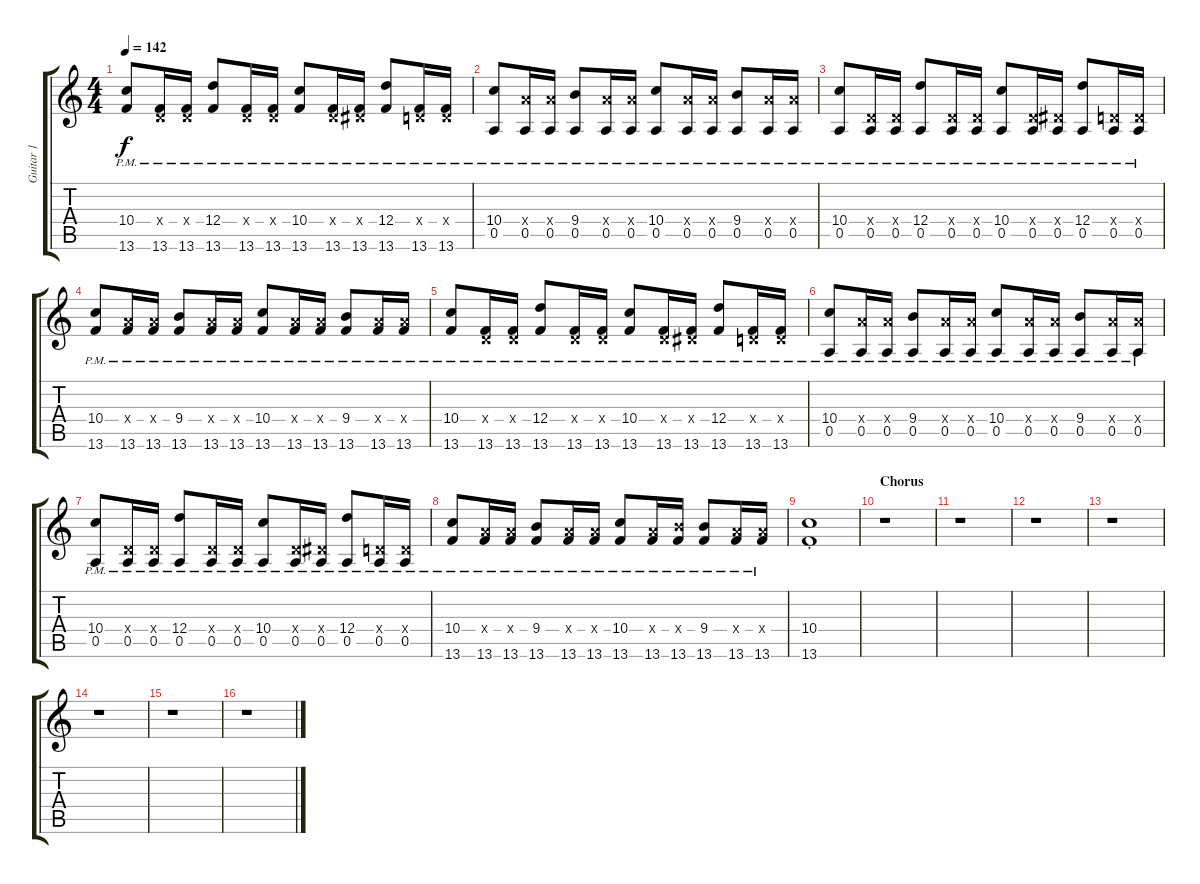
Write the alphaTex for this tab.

\track ("Guitar 1" "Guitar 1") {instrument electricguitarclean}
\staff {score tabs}
\tuning (E4 B3 G3 D3 A2 E2) {hide}
\ts (4 4)
\tempo 142
\clef g2
\ks c
(10.4{pm} 13.6{pm}).8{dy f} (0.4{x} 13.6{pm}).16 (0.4{x} 13.6{pm}).16 (12.4{pm} 13.6{pm}).8 (0.4{x} 13.6{pm}).16 (0.4{x} 13.6{pm}).16 (10.4{pm} 13.6{pm}).8 (0.4{x} 13.6{pm}).16 (1.4{x} 13.6{pm}).16 (12.4{pm} 13.6{pm}).8 (0.4{x} 13.6{pm}).16 (0.4{x} 13.6{pm}).16 |
(10.4{pm} 0.5{pm}).8 (7.4{x} 0.5{pm}).16 (7.4{x} 0.5{pm}).16 (9.4{pm} 0.5{pm}).8 (7.4{x} 0.5{pm}).16 (7.4{x} 0.5{pm}).16 (10.4{pm} 0.5{pm}).8 (7.4{x} 0.5{pm}).16 (7.4{x} 0.5{pm}).16 (9.4{pm} 0.5{pm}).8 (7.4{x} 0.5{pm}).16 (7.4{x} 0.5{pm}).16 |
(10.4{pm} 0.5{pm}).8 (0.4{x} 0.5{pm}).16 (0.4{x} 0.5{pm}).16 (12.4{pm} 0.5{pm}).8 (0.4{x} 0.5{pm}).16 (0.4{x} 0.5{pm}).16 (10.4{pm} 0.5{pm}).8 (0.4{x} 0.5{pm}).16 (1.4{x} 0.5{pm}).16 (12.4{pm} 0.5{pm}).8 (0.4{x} 0.5{pm}).16 (0.4{x} 0.5{pm}).16 |
(10.4{pm} 13.6{pm}).8 (7.4{x} 13.6{pm}).16 (7.4{x} 13.6{pm}).16 (9.4{pm} 13.6{pm}).8 (7.4{x} 13.6{pm}).16 (7.4{x} 13.6{pm}).16 (10.4{pm} 13.6{pm}).8 (7.4{x} 13.6{pm}).16 (7.4{x} 13.6{pm}).16 (9.4{pm} 13.6{pm}).8 (7.4{x} 13.6{pm}).16 (7.4{x} 13.6{pm}).16 |
(10.4{pm} 13.6{pm}).8 (0.4{x} 13.6{pm}).16 (0.4{x} 13.6{pm}).16 (12.4{pm} 13.6{pm}).8 (0.4{x} 13.6{pm}).16 (0.4{x} 13.6{pm}).16 (10.4{pm} 13.6{pm}).8 (0.4{x} 13.6{pm}).16 (1.4{x} 13.6{pm}).16 (12.4{pm} 13.6{pm}).8 (0.4{x} 13.6{pm}).16 (0.4{x} 13.6{pm}).16 |
(10.4{pm} 0.5{pm}).8 (7.4{x} 0.5{pm}).16 (7.4{x} 0.5{pm}).16 (9.4{pm} 0.5{pm}).8 (7.4{x} 0.5{pm}).16 (7.4{x} 0.5{pm}).16 (10.4{pm} 0.5{pm}).8 (7.4{x} 0.5{pm}).16 (7.4{x} 0.5{pm}).16 (9.4{pm} 0.5{pm}).8 (7.4{x} 0.5{pm}).16 (7.4{x} 0.5{pm}).16 |
(10.4{pm} 0.5{pm}).8 (0.4{x} 0.5{pm}).16 (0.4{x} 0.5{pm}).16 (12.4{pm} 0.5{pm}).8 (0.4{x} 0.5{pm}).16 (0.4{x} 0.5{pm}).16 (10.4{pm} 0.5{pm}).8 (0.4{x} 0.5{pm}).16 (1.4{x} 0.5{pm}).16 (12.4{pm} 0.5{pm}).8 (0.4{x} 0.5{pm}).16 (0.4{x} 0.5{pm}).16 |
(10.4{pm} 13.6{pm}).8 (7.4{x} 13.6{pm}).16 (7.4{x} 13.6{pm}).16 (9.4{pm} 13.6{pm}).8 (7.4{x} 13.6{pm}).16 (7.4{x} 13.6{pm}).16 (10.4{pm} 13.6{pm}).8 (7.4{x} 13.6{pm}).16 (9.4{x} 13.6{pm}).16 (9.4{pm} 13.6{pm}).8 (7.4{x} 13.6{pm}).16 (7.4{x} 13.6{pm}).16 |
(10.4{st} 13.6{st}).1 |
\section ("" "Chorus")
r.1 |
r.1 |
r.1 |
r.1 |
r.1 |
r.1 |
r.1
